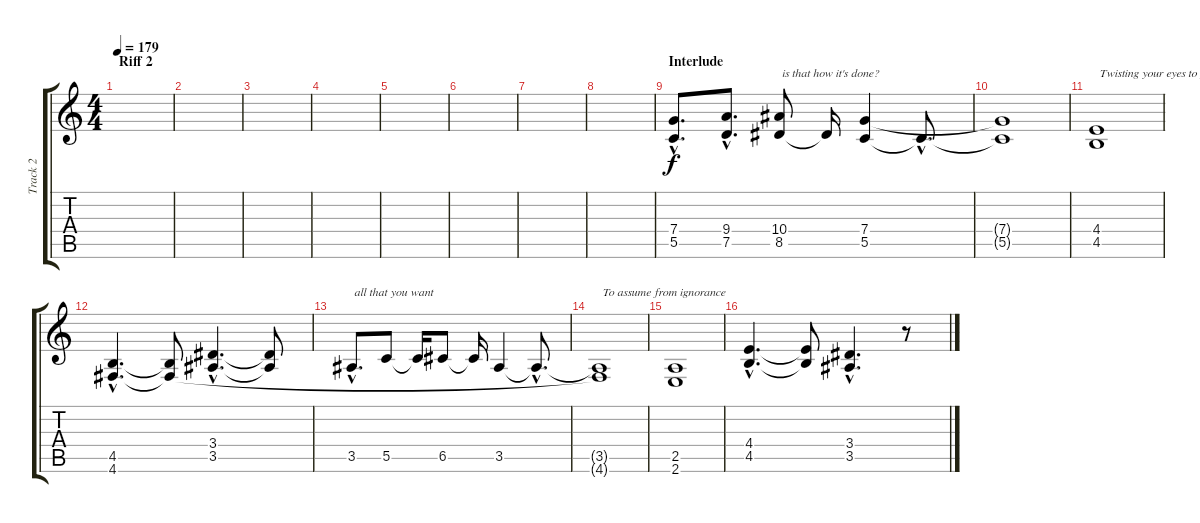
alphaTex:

\track ("Track 2" "Track 2") {instrument overdrivenguitar}
\staff {score tabs}
\tuning (D4 A3 F3 C3 G2 D2) {hide}
\ts (4 4)
\section ("" "Riff 2")
\tempo 179
\clef g2
\ks c
|
|
|
|
|
|
|
|
\section ("" "Interlude")
(7.4{hac} 5.5{hac}).8{d} (9.4{hac} 7.5{hac}).8{d} (10.4 8.5).8{txt " is that how it's done?"} 8.5{t}.16 (7.4 5.5).4 5.5{hac t}.8{d} |
(7.4{t} 5.5{t}).1 |
(4.4 4.5).1{txt " Twisting your eyes to perceive"} |
(4.5{hac} 4.6{hac}).4{d} (4.5{t} 4.6{t}).8 (3.4{hac} 3.5{hac}).4{d} (3.4{t} 3.5{t}).8 |
3.5{hac}.8{d txt " all that you want"} 5.5.8 5.5{t}.16 6.5.8 6.5{t}.16 3.5.4 3.5{hac t}.8{d} |
(3.5{t} 4.6{t}).1{txt " To assume from ignorance"} |
(2.5 2.6).1 |
(4.4{hac} 4.5{hac}).4{d} (4.4{t} 4.5{t}).8 (3.4{hac} 3.5{hac}).4{d} r.8
